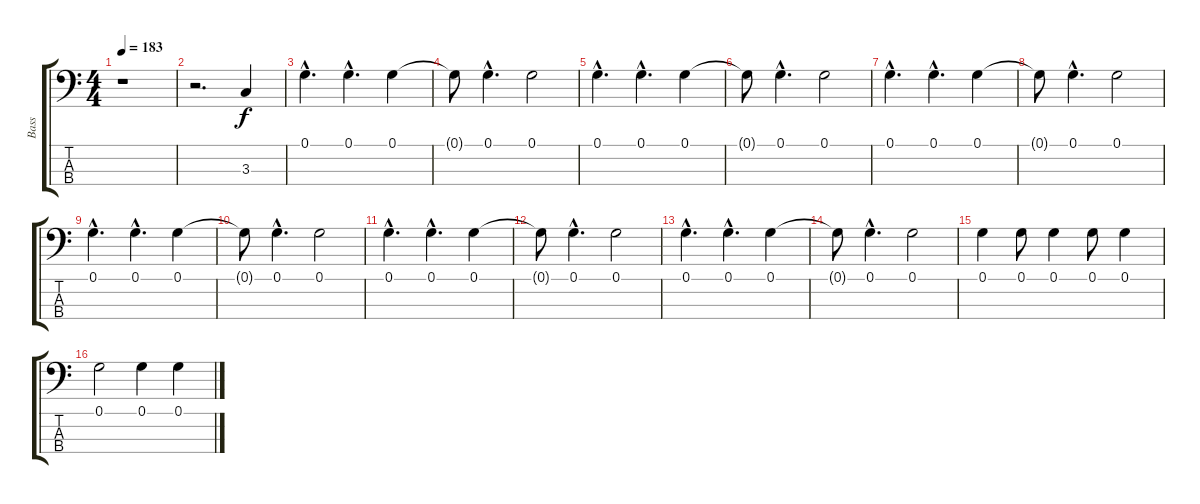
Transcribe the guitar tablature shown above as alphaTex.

\track ("Bass" "Bass") {instrument electricbassfinger}
\staff {score tabs}
\tuning (G2 D2 A1 E1) {hide}
\ts (4 4)
\tempo 183
\clef f4
\ks c
r.1{dy f} |
r.2{d} 3.3.4 |
0.1{hac}.4{d} 0.1{hac}.4{d} 0.1.4 |
0.1{t}.8 0.1{hac}.4{d} 0.1.2 |
0.1{hac}.4{d} 0.1{hac}.4{d} 0.1.4 |
0.1{t}.8 0.1{hac}.4{d} 0.1.2 |
0.1{hac}.4{d} 0.1{hac}.4{d} 0.1.4 |
0.1{t}.8 0.1{hac}.4{d} 0.1.2 |
0.1{hac}.4{d} 0.1{hac}.4{d} 0.1.4 |
0.1{t}.8 0.1{hac}.4{d} 0.1.2 |
0.1{hac}.4{d} 0.1{hac}.4{d} 0.1.4 |
0.1{t}.8 0.1{hac}.4{d} 0.1.2 |
0.1{hac}.4{d} 0.1{hac}.4{d} 0.1.4 |
0.1{t}.8 0.1{hac}.4{d} 0.1.2 |
0.1.4 0.1.8 0.1.4 0.1.8 0.1.4 |
0.1.2 0.1.4 0.1.4
